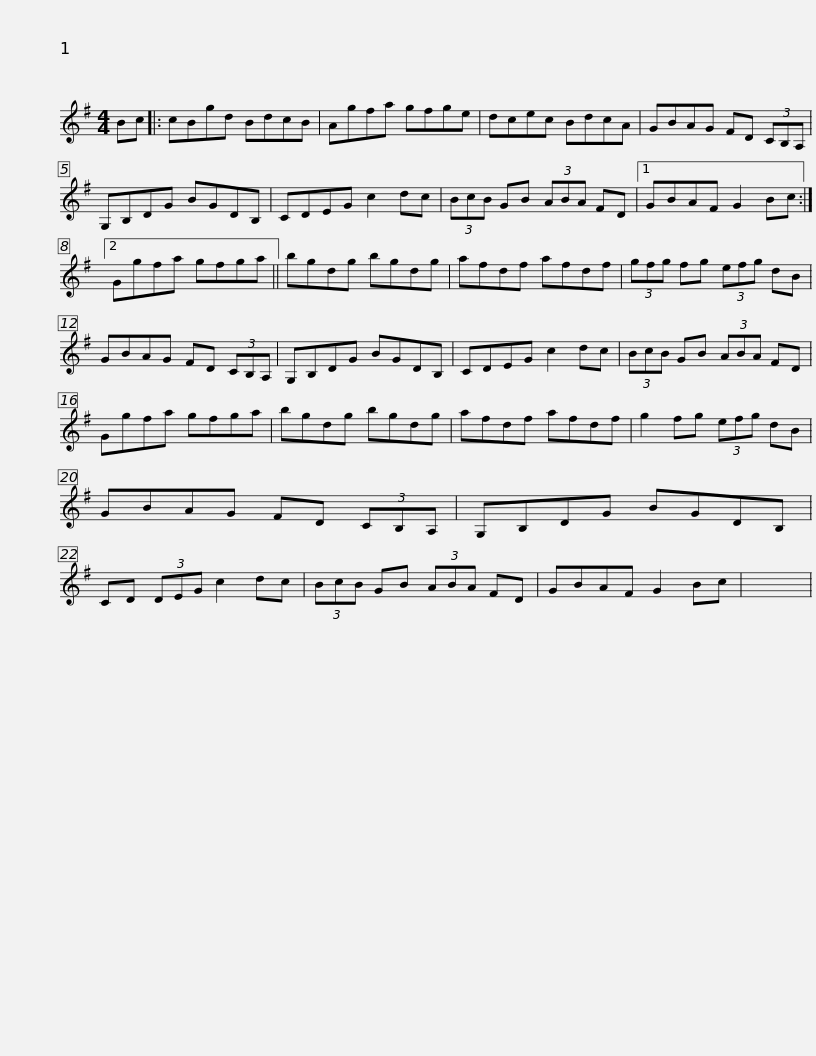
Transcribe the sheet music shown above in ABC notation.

X:1
L:1/8
M:4/4
I:linebreak $
K:G
V:1 treble
V:1
 Bc |: cBgd BdcB | Agfa gfge | dcec BdcA | GBAG FD (3CB,A, |$ %5
 G,B,DG BGDB, | CDEG c2 dc | (3BcB GB (3ABA FD |1 GBAF G2 Bc :|2 Ggfa gfga ||$ %10
 bgdg bgdg | afdf afdf | (3gfg fg (3efg dB | GBAG FD (3CB,A, | G,B,DG BGDB, |$ %15
 CDEG c2 dc | (3BcB GB (3ABA FD | Ggfa gfga | bgdg bgdg | afdf afdf |$ %20
 g2 fg (3efg dB | GBAG FD (3CB,A, | G,B,DG BGDB, | CD (3DEG c2 dc | (3BcB GB (3ABA FD |$ %25
 GBAF G2 Bc | x8 | %27
